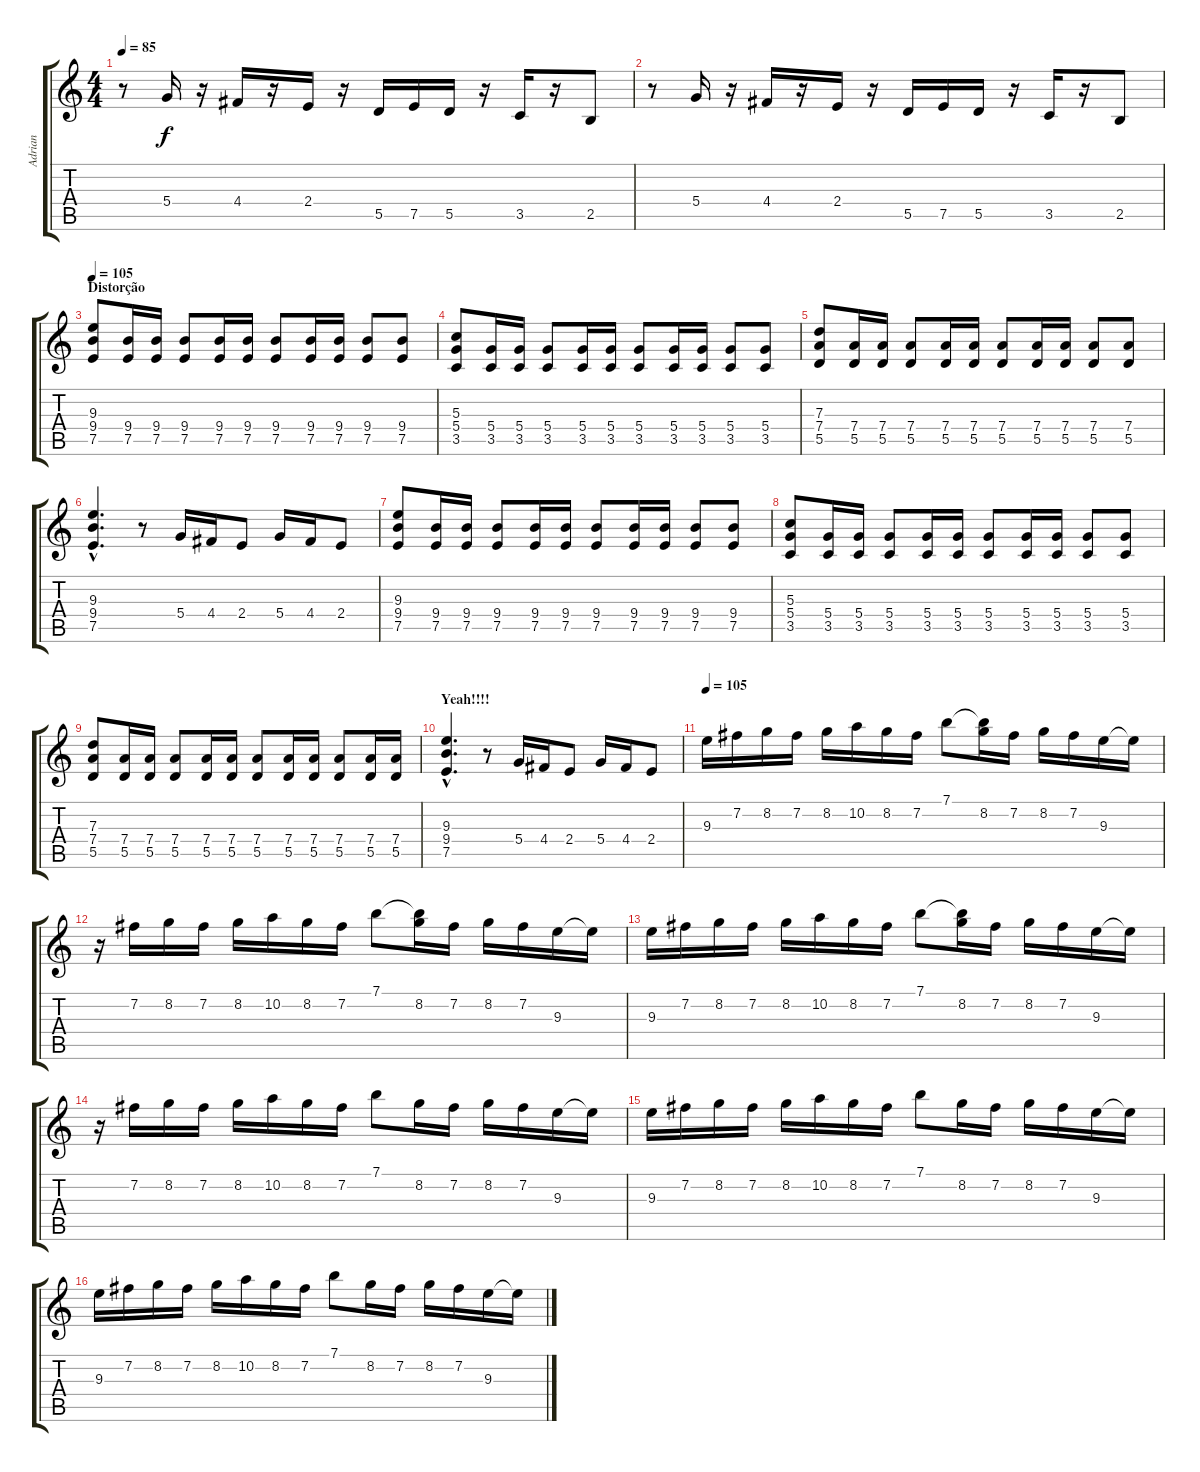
\track ("Adrian" "Adrian") {instrument distortionguitar}
\staff {score tabs}
\tuning (E4 B3 G3 D3 A2 E2) {hide}
\ts (4 4)
\tempo 85
\clef g2
\ks c
r.8{dy f volume 10 instrument electricguitarclean} 5.4.16 r.16 4.4.16 r.16 2.4.16 r.16 5.5.16 7.5.16 5.5.16 r.16 3.5.16 r.16 2.5.8 |
r.8 5.4.16 r.16 4.4.16 r.16 2.4.16 r.16 5.5.16 7.5.16 5.5.16 r.16 3.5.16 r.16 2.5.8 |
\section ("" "Distorção")
\tempo 105
(9.3 9.4 7.5).8{volume 14 instrument distortionguitar} (9.4 7.5).16 (9.4 7.5).16 (9.4 7.5).8 (9.4 7.5).16 (9.4 7.5).16 (9.4 7.5).8 (9.4 7.5).16 (9.4 7.5).16 (9.4 7.5).8 (9.4 7.5).8 |
(5.3 5.4 3.5).8 (5.4 3.5).16 (5.4 3.5).16 (5.4 3.5).8 (5.4 3.5).16 (5.4 3.5).16 (5.4 3.5).8 (5.4 3.5).16 (5.4 3.5).16 (5.4 3.5).8 (5.4 3.5).8 |
(7.3 7.4 5.5).8 (7.4 5.5).16 (7.4 5.5).16 (7.4 5.5).8 (7.4 5.5).16 (7.4 5.5).16 (7.4 5.5).8 (7.4 5.5).16 (7.4 5.5).16 (7.4 5.5).8 (7.4 5.5).8 |
(9.3{hac} 9.4{hac} 7.5{hac}).4{d} r.8 5.4.16 4.4.16 2.4.8 5.4.16 4.4.16 2.4.8 |
(9.3 9.4 7.5).8 (9.4 7.5).16 (9.4 7.5).16 (9.4 7.5).8 (9.4 7.5).16 (9.4 7.5).16 (9.4 7.5).8 (9.4 7.5).16 (9.4 7.5).16 (9.4 7.5).8 (9.4 7.5).8 |
(5.3 5.4 3.5).8 (5.4 3.5).16 (5.4 3.5).16 (5.4 3.5).8 (5.4 3.5).16 (5.4 3.5).16 (5.4 3.5).8 (5.4 3.5).16 (5.4 3.5).16 (5.4 3.5).8 (5.4 3.5).8 |
(7.3 7.4 5.5).8 (7.4 5.5).16 (7.4 5.5).16 (7.4 5.5).8 (7.4 5.5).16 (7.4 5.5).16 (7.4 5.5).8 (7.4 5.5).16 (7.4 5.5).16 (7.4 5.5).8 (7.4 5.5).16 (7.4 5.5).16 |
\section ("" "Yeah!!!!")
(9.3{hac} 9.4{hac} 7.5{hac}).4{d} r.8 5.4.16 4.4.16 2.4.8 5.4.16 4.4.16 2.4.8 |
\tempo 105
9.3.16{instrument distortionguitar} 7.2.16 8.2.16 7.2.16 8.2.16 10.2.16 8.2.16 7.2.16 7.1.8 (7.1{t} 8.2).16 7.2.16 8.2.16 7.2.16 9.3.16 9.3{t}.16 |
r.16 7.2.16 8.2.16 7.2.16 8.2.16 10.2.16 8.2.16 7.2.16 7.1.8 (7.1{t} 8.2).16 7.2.16 8.2.16 7.2.16 9.3.16 9.3{t}.16 |
9.3.16 7.2.16 8.2.16 7.2.16 8.2.16 10.2.16 8.2.16 7.2.16 7.1.8 (7.1{t} 8.2).16 7.2.16 8.2.16 7.2.16 9.3.16 9.3{t}.16 |
r.16 7.2.16 8.2.16 7.2.16 8.2.16 10.2.16 8.2.16 7.2.16 7.1.8 8.2.16 7.2.16 8.2.16 7.2.16 9.3.16 9.3{t}.16 |
9.3.16 7.2.16 8.2.16 7.2.16 8.2.16 10.2.16 8.2.16 7.2.16 7.1.8 8.2.16 7.2.16 8.2.16 7.2.16 9.3.16 9.3{t}.16 |
9.3.16{instrument distortionguitar} 7.2.16 8.2.16 7.2.16 8.2.16 10.2.16 8.2.16 7.2.16 7.1.8 8.2.16 7.2.16 8.2.16 7.2.16 9.3.16 9.3{t}.16
